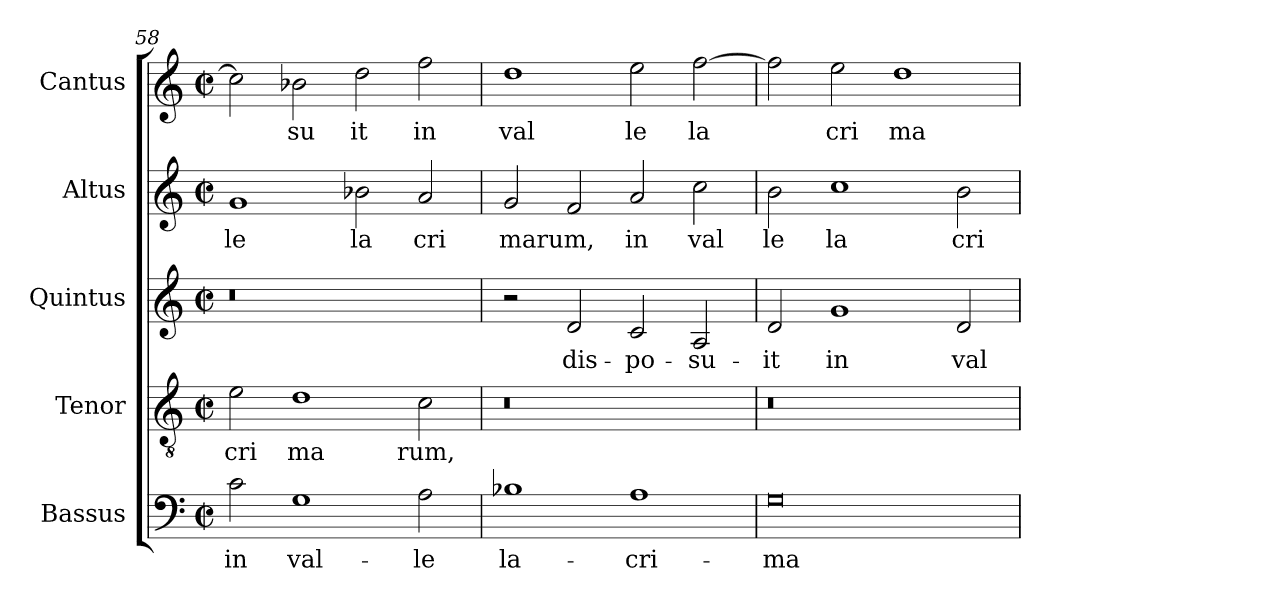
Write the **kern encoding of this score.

**kern	**text	**kern	**text	**kern	**text	**kern	**text	**kern	**text
*part5	*part5	*part4	*part4	*part3	*part3	*part2	*part2	*part1	*part1
*staff5	*staff5	*staff4	*staff4	*staff3	*staff3	*staff2	*staff2	*staff1	*staff1
*I"Bassus	*	*I"Tenor	*	*I"Quintus	*	*I"Altus	*	*I"Cantus	*
*clefF4	*	*clefGv2	*	*clefG2	*	*clefG2	*	*clefG2	*
*M2/2	*	*M2/2	*	*M2/2	*	*M2/2	*	*M2/2	*
*met(c|)	*	*met(c|)	*	*met(c|)	*	*met(c|)	*	*met(c|)	*
=58	=58	=58	=58	=58	=58	=58	=58	=58	=58
!	!LO:LY:b:cj	!	!LO:LY:b:cj	!	!	!	!LO:LY:b:cj	!	!
2c\	in	2e\	cri	0r	.	1g	le	2cc\]	.
!	!LO:LY:b:cj	!	!LO:LY:b:cj	!	!	!	!	!	!LO:LY:b:cj
1G	val-	1d	ma	.	.	.	.	2b-\	su
!	!	!	!	!	!	!	!LO:LY:b:cj	!	!LO:LY:b:cj
.	.	.	.	.	.	2b-X\	la	2dd\	it
!	!LO:LY:b:cj	!	!LO:LY:b:cj	!	!	!	!LO:LY:b:cj	!	!LO:LY:b:cj
2A\	-le	2c\	rum,	.	.	2a/	cri	2ff\	in
!!LO:PB:g=z
=59	=59	=59	=59	=59	=59	=59	=59	=59	=59
!	!LO:LY:b:cj	!	!	!	!	!	!LO:LY:b	!	!LO:LY:b:cj
1B-X	la-	0r	.	2r	.	2g/	marum,	1dd	val
!	!	!	!	!	!LO:LY:b:cj	!	!	!	!
.	.	.	.	2d/	dis-	2f/	.	.	.
!	!LO:LY:b:cj	!	!	!	!LO:LY:b:cj	!	!LO:LY:b:cj	!	!LO:LY:b:cj
1A	-cri-	.	.	2c/	-po-	2a/	in	2ee\	le
!	!	!	!	!	!LO:LY:b:cj	!	!LO:LY:b:cj	!	!LO:LY:b:cj
.	.	.	.	2A/	-su-	2cc\	val	[>2ff\	la
=60	=60	=60	=60	=60	=60	=60	=60	=60	=60
!	!LO:LY:b:cj	!	!	!	!LO:LY:b:cj	!	!LO:LY:b:cj	!	!
0G	-ma-	0r	.	2d/	-it	2b\	le	2ff\]	.
!	!	!	!	!	!LO:LY:b:cj	!	!LO:LY:b:cj	!	!LO:LY:b:cj
.	.	.	.	1g	in	1cc	la	2ee\	cri
!	!	!	!	!	!	!	!	!	!LO:LY:b:cj
.	.	.	.	.	.	.	.	1dd	ma
!	!	!	!	!	!LO:LY:b:cj	!	!LO:LY:b:cj	!	!
.	.	.	.	2d/	val-	2b\	cri	.	.
=	=	=	=	=	=	=	=	=	=
*-	*-	*-	*-	*-	*-	*-	*-	*-	*-
